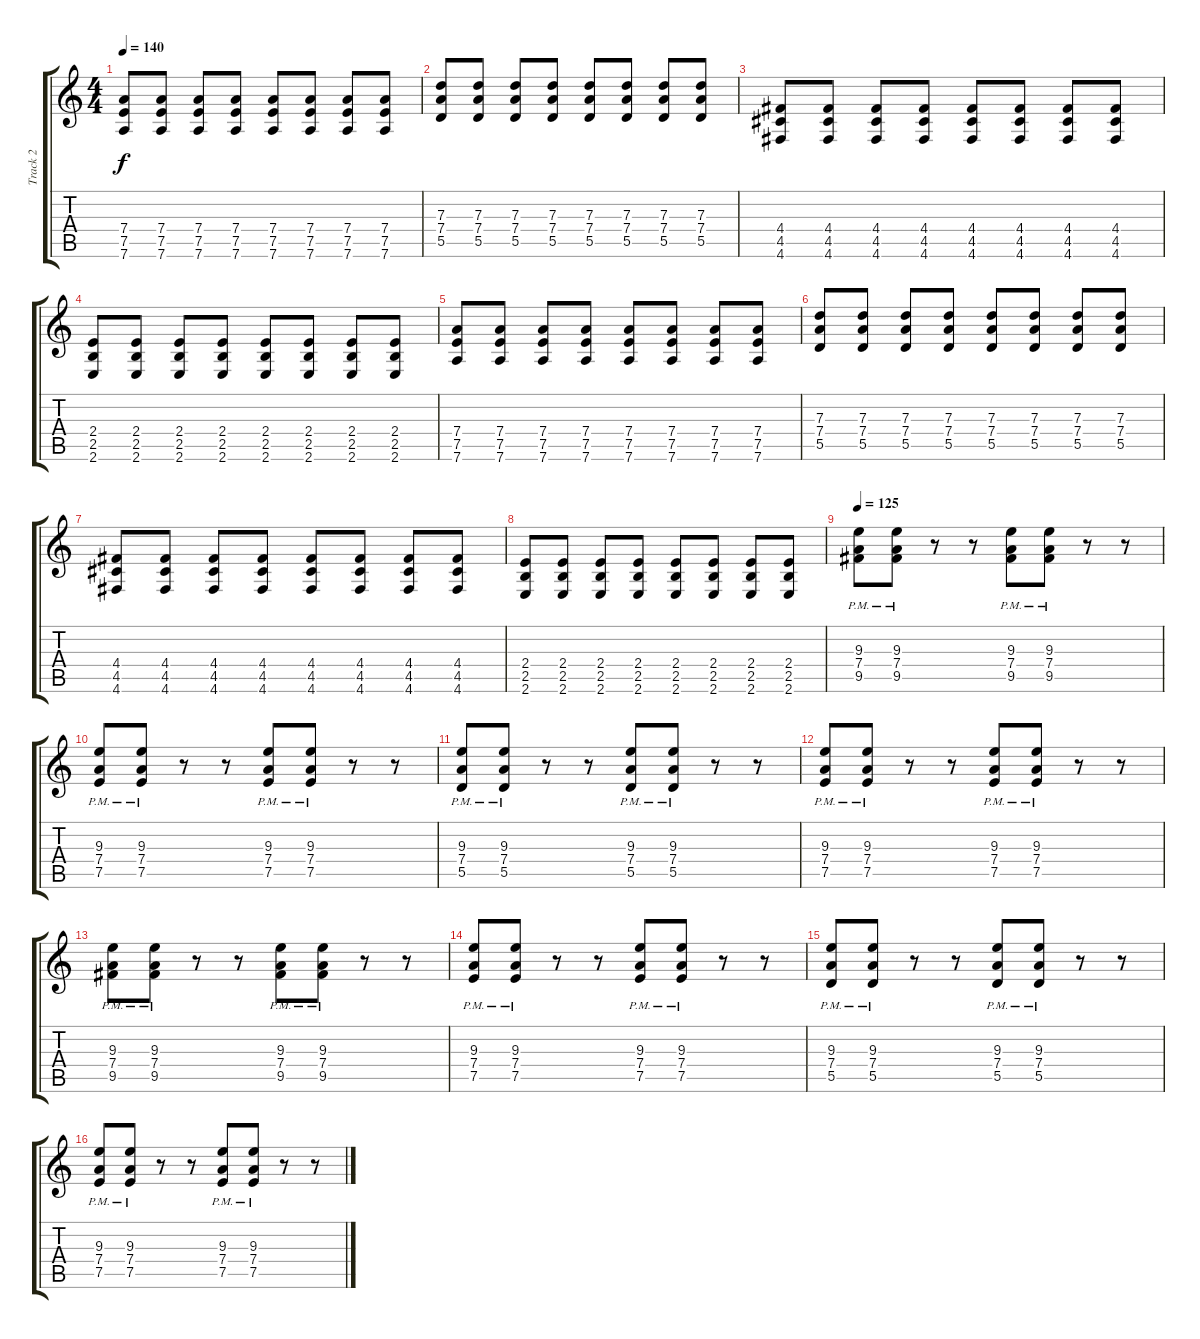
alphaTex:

\track ("Track 2" "Track 2") {instrument distortionguitar}
\staff {score tabs}
\tuning (E4 B3 G3 D3 A2 D2) {hide}
\ts (4 4)
\tempo 140
\clef g2
\ks c
(7.4 7.5 7.6).8{dy f} (7.4 7.5 7.6).8 (7.4 7.5 7.6).8 (7.4 7.5 7.6).8 (7.4 7.5 7.6).8 (7.4 7.5 7.6).8 (7.4 7.5 7.6).8 (7.4 7.5 7.6).8 |
(7.3 7.4 5.5).8 (7.3 7.4 5.5).8 (7.3 7.4 5.5).8 (7.3 7.4 5.5).8 (7.3 7.4 5.5).8 (7.3 7.4 5.5).8 (7.3 7.4 5.5).8 (7.3 7.4 5.5).8 |
(4.4 4.5 4.6).8 (4.4 4.5 4.6).8 (4.4 4.5 4.6).8 (4.4 4.5 4.6).8 (4.4 4.5 4.6).8 (4.4 4.5 4.6).8 (4.4 4.5 4.6).8 (4.4 4.5 4.6).8 |
(2.4 2.5 2.6).8 (2.4 2.5 2.6).8 (2.4 2.5 2.6).8 (2.4 2.5 2.6).8 (2.4 2.5 2.6).8 (2.4 2.5 2.6).8 (2.4 2.5 2.6).8 (2.4 2.5 2.6).8 |
(7.4 7.5 7.6).8 (7.4 7.5 7.6).8 (7.4 7.5 7.6).8 (7.4 7.5 7.6).8 (7.4 7.5 7.6).8 (7.4 7.5 7.6).8 (7.4 7.5 7.6).8 (7.4 7.5 7.6).8 |
(7.3 7.4 5.5).8 (7.3 7.4 5.5).8 (7.3 7.4 5.5).8 (7.3 7.4 5.5).8 (7.3 7.4 5.5).8 (7.3 7.4 5.5).8 (7.3 7.4 5.5).8 (7.3 7.4 5.5).8 |
(4.4 4.5 4.6).8 (4.4 4.5 4.6).8 (4.4 4.5 4.6).8 (4.4 4.5 4.6).8 (4.4 4.5 4.6).8 (4.4 4.5 4.6).8 (4.4 4.5 4.6).8 (4.4 4.5 4.6).8 |
(2.4 2.5 2.6).8 (2.4 2.5 2.6).8 (2.4 2.5 2.6).8 (2.4 2.5 2.6).8 (2.4 2.5 2.6).8 (2.4 2.5 2.6).8 (2.4 2.5 2.6).8 (2.4 2.5 2.6).8 |
\tempo 125
(9.3{pm} 7.4{pm} 9.5{pm}).8 (9.3{pm} 7.4{pm} 9.5{pm}).8 r.8 r.8 (9.3{pm} 7.4{pm} 9.5{pm}).8 (9.3{pm} 7.4{pm} 9.5{pm}).8 r.8 r.8 |
(9.3{pm} 7.4{pm} 7.5{pm}).8 (9.3{pm} 7.4{pm} 7.5{pm}).8 r.8 r.8 (9.3{pm} 7.4{pm} 7.5{pm}).8 (9.3{pm} 7.4{pm} 7.5{pm}).8 r.8 r.8 |
(9.3{pm} 7.4{pm} 5.5{pm}).8 (9.3{pm} 7.4{pm} 5.5{pm}).8 r.8 r.8 (9.3{pm} 7.4{pm} 5.5{pm}).8 (9.3{pm} 7.4{pm} 5.5{pm}).8 r.8 r.8 |
(9.3{pm} 7.4{pm} 7.5{pm}).8 (9.3{pm} 7.4{pm} 7.5{pm}).8 r.8 r.8 (9.3{pm} 7.4{pm} 7.5{pm}).8 (9.3{pm} 7.4{pm} 7.5{pm}).8 r.8 r.8 |
(9.3{pm} 7.4{pm} 9.5{pm}).8 (9.3{pm} 7.4{pm} 9.5{pm}).8 r.8 r.8 (9.3{pm} 7.4{pm} 9.5{pm}).8 (9.3{pm} 7.4{pm} 9.5{pm}).8 r.8 r.8 |
(9.3{pm} 7.4{pm} 7.5{pm}).8 (9.3{pm} 7.4{pm} 7.5{pm}).8 r.8 r.8 (9.3{pm} 7.4{pm} 7.5{pm}).8 (9.3{pm} 7.4{pm} 7.5{pm}).8 r.8 r.8 |
(9.3{pm} 7.4{pm} 5.5{pm}).8 (9.3{pm} 7.4{pm} 5.5{pm}).8 r.8 r.8 (9.3{pm} 7.4{pm} 5.5{pm}).8 (9.3{pm} 7.4{pm} 5.5{pm}).8 r.8 r.8 |
(9.3{pm} 7.4{pm} 7.5{pm}).8 (9.3{pm} 7.4{pm} 7.5{pm}).8 r.8 r.8 (9.3{pm} 7.4{pm} 7.5{pm}).8 (9.3{pm} 7.4{pm} 7.5{pm}).8 r.8 r.8
